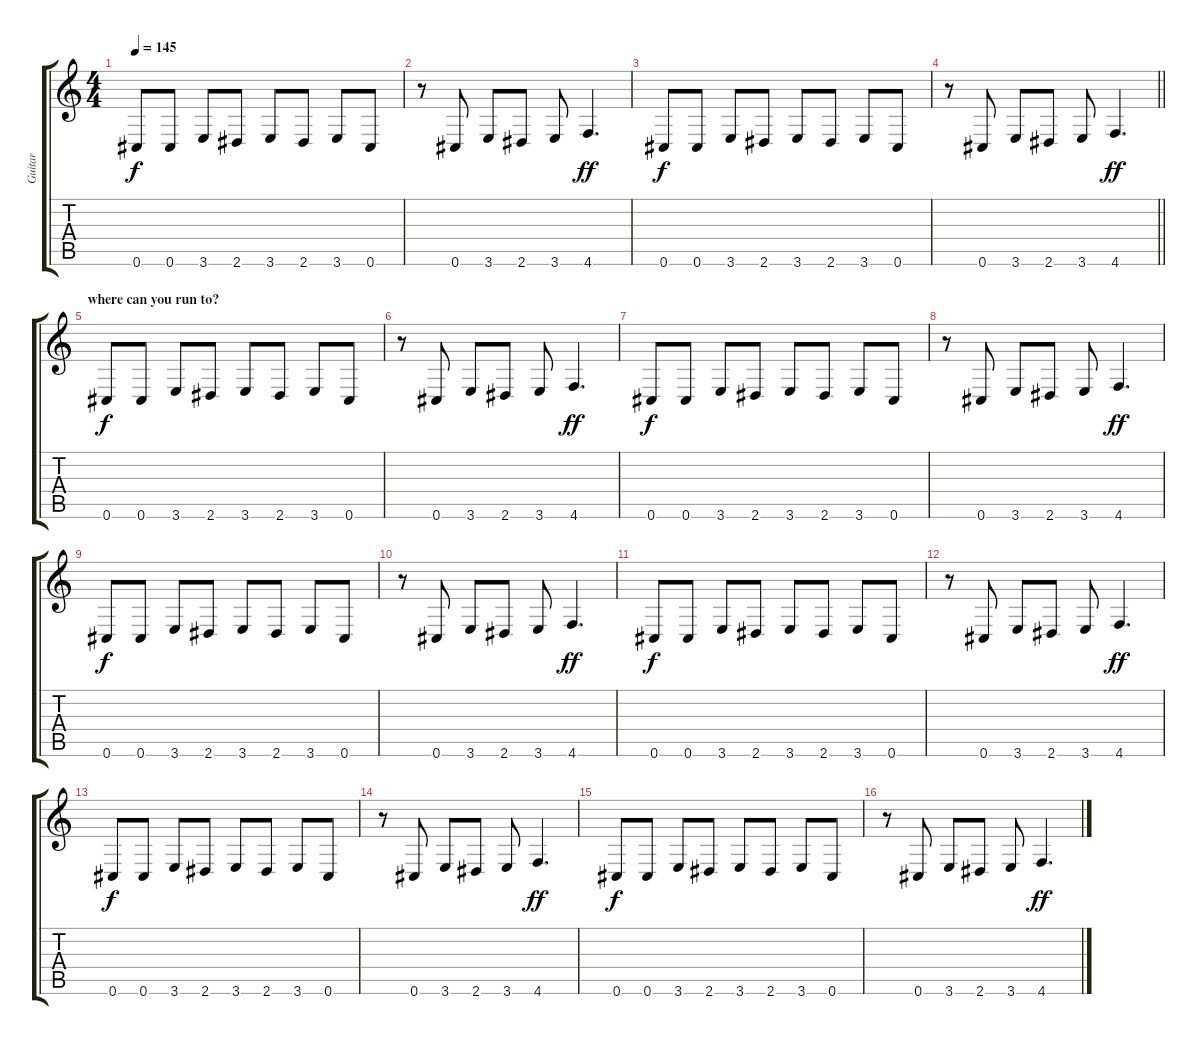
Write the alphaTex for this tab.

\track ("Guitar" "Guitar") {instrument distortionguitar}
\staff {score tabs}
\tuning (Db4 Ab3 E3 B2 Gb2 Db2) {hide}
\ts (4 4)
\tempo 145
\clef g2
\ks c
0.6.8{dy f} 0.6.8 3.6.8 2.6.8 3.6.8 2.6.8 3.6.8 0.6.8 |
r.8 0.6.8 3.6.8 2.6.8 3.6.8 4.6.4{d dy ff} |
0.6.8{dy f} 0.6.8 3.6.8 2.6.8 3.6.8 2.6.8 3.6.8 0.6.8 |
\barLineRight lightlight
r.8 0.6.8 3.6.8 2.6.8 3.6.8 4.6.4{d dy ff} |
\section ("" "where can you run to?")
0.6.8{dy f} 0.6.8 3.6.8 2.6.8 3.6.8 2.6.8 3.6.8 0.6.8 |
r.8 0.6.8 3.6.8 2.6.8 3.6.8 4.6.4{d dy ff} |
0.6.8{dy f} 0.6.8 3.6.8 2.6.8 3.6.8 2.6.8 3.6.8 0.6.8 |
r.8 0.6.8 3.6.8 2.6.8 3.6.8 4.6.4{d dy ff} |
0.6.8{dy f} 0.6.8 3.6.8 2.6.8 3.6.8 2.6.8 3.6.8 0.6.8 |
r.8 0.6.8 3.6.8 2.6.8 3.6.8 4.6.4{d dy ff} |
0.6.8{dy f} 0.6.8 3.6.8 2.6.8 3.6.8 2.6.8 3.6.8 0.6.8 |
r.8 0.6.8 3.6.8 2.6.8 3.6.8 4.6.4{d dy ff} |
0.6.8{dy f} 0.6.8 3.6.8 2.6.8 3.6.8 2.6.8 3.6.8 0.6.8 |
r.8 0.6.8 3.6.8 2.6.8 3.6.8 4.6.4{d dy ff} |
0.6.8{dy f} 0.6.8 3.6.8 2.6.8 3.6.8 2.6.8 3.6.8 0.6.8 |
r.8 0.6.8 3.6.8 2.6.8 3.6.8 4.6.4{d dy ff}
